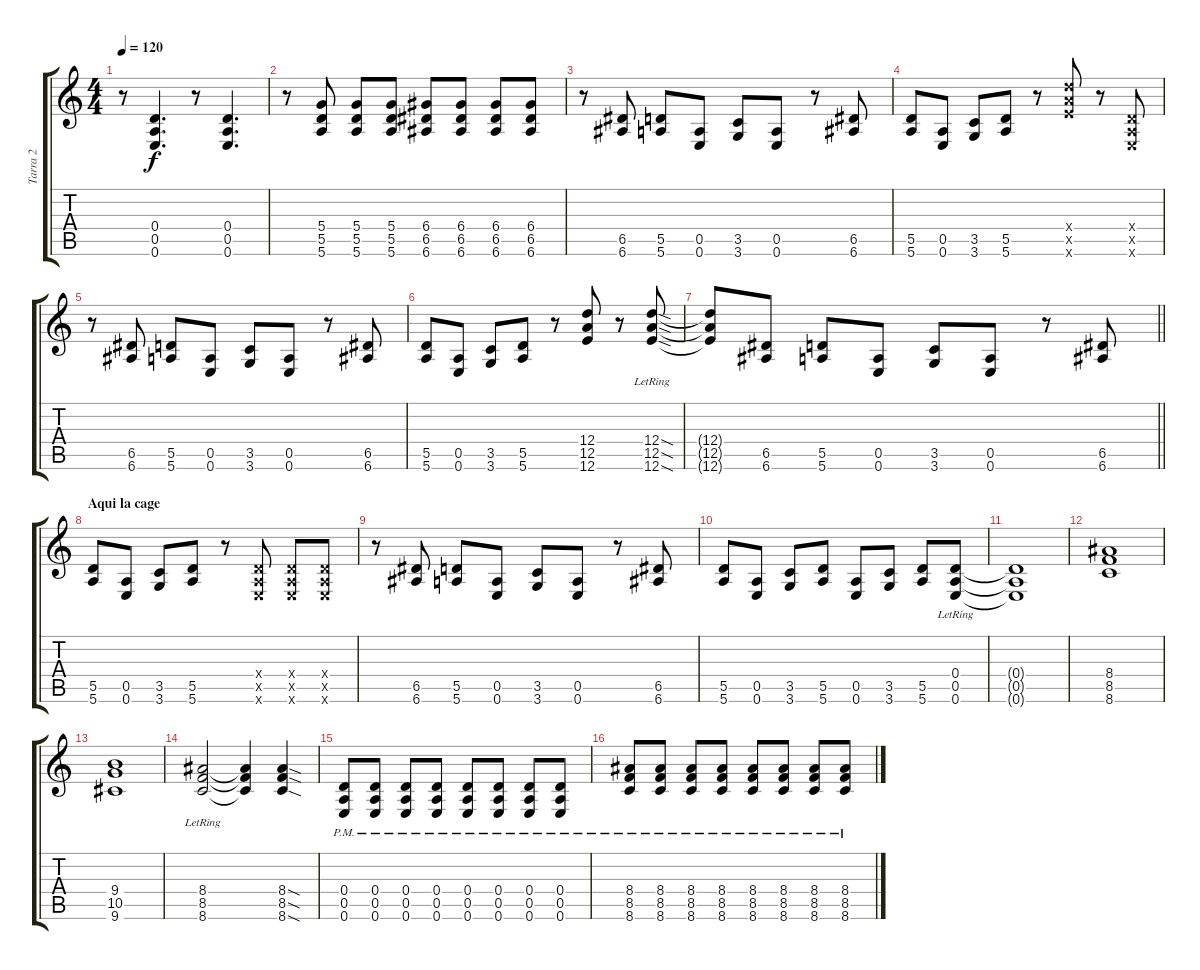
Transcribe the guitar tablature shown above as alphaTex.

\track ("Tarra 2" "Tarra 2") {instrument distortionguitar}
\staff {score tabs}
\tuning (E4 B3 G3 D3 A2 E2) {hide}
\ts (4 4)
\tempo 120
\clef g2
\ks c
r.8{dy f} (0.4 0.5 0.6).4{d} r.8 (0.4 0.5 0.6).4{d} |
r.8 (5.4 5.5 5.6).8 (5.4 5.5 5.6).8 (5.4 5.5 5.6).8 (6.4 6.5 6.6).8 (6.4 6.5 6.6).8 (6.4 6.5 6.6).8 (6.4 6.5 6.6).8 |
r.8 (6.5 6.6).8 (5.5 5.6).8 (0.5 0.6).8 (3.5 3.6).8 (0.5 0.6).8 r.8 (6.5 6.6).8 |
(5.5 5.6).8 (0.5 0.6).8 (3.5 3.6).8 (5.5 5.6).8 r.8 (12.4{x} 12.5{x} 12.6{x}).8 r.8 (0.4{x} 0.5{x} 0.6{x}).8 |
r.8 (6.5 6.6).8 (5.5 5.6).8 (0.5 0.6).8 (3.5 3.6).8 (0.5 0.6).8 r.8 (6.5 6.6).8 |
(5.5 5.6).8 (0.5 0.6).8 (3.5 3.6).8 (5.5 5.6).8 r.8 (12.4 12.5 12.6).8 r.8 (12.4{sod} 12.5{sod} 12.6{sod lr}).8 |
\barLineRight lightlight
(12.4{t} 12.5{t} 12.6{t}).8 (6.5 6.6).8 (5.5 5.6).8 (0.5 0.6).8 (3.5 3.6).8 (0.5 0.6).8 r.8 (6.5 6.6).8 |
\section ("" "Aqui la cage")
(5.5 5.6).8 (0.5 0.6).8 (3.5 3.6).8 (5.5 5.6).8 r.8 (0.4{x} 0.5{x} 0.6{x}).8 (0.4{x} 0.5{x} 0.6{x}).8 (0.4{x} 0.5{x} 0.6{x}).8 |
r.8 (6.5 6.6).8 (5.5 5.6).8 (0.5 0.6).8 (3.5 3.6).8 (0.5 0.6).8 r.8 (6.5 6.6).8 |
(5.5 5.6).8 (0.5 0.6).8 (3.5 3.6).8 (5.5 5.6).8 (0.5 0.6).8 (3.5 3.6).8 (5.5 5.6).8 (0.4 0.5{lr} 0.6).8 |
(0.4{t} 0.5{t} 0.6{t}).1 |
(8.4 8.5 8.6).1 |
(9.4 10.5 9.6).1 |
(8.4{lr} 8.5 8.6).2 (8.4{t} 8.5{t} 8.6{t}).4 (8.4{sod} 8.5{sod} 8.6{sod}).4 |
(0.4{pm} 0.5{pm} 0.6{pm}).8 (0.4{pm} 0.5{pm} 0.6{pm}).8 (0.4{pm} 0.5{pm} 0.6{pm}).8 (0.4{pm} 0.5{pm} 0.6{pm}).8 (0.4{pm} 0.5{pm} 0.6{pm}).8 (0.4{pm} 0.5{pm} 0.6{pm}).8 (0.4{pm} 0.5{pm} 0.6{pm}).8 (0.4{pm} 0.5{pm} 0.6{pm}).8 |
(8.4{pm} 8.5{pm} 8.6{pm}).8 (8.4{pm} 8.5{pm} 8.6{pm}).8 (8.4{pm} 8.5{pm} 8.6{pm}).8 (8.4{pm} 8.5{pm} 8.6{pm}).8 (8.4{pm} 8.5{pm} 8.6{pm}).8 (8.4{pm} 8.5{pm} 8.6{pm}).8 (8.4{pm} 8.5{pm} 8.6{pm}).8 (8.4{pm} 8.5{pm} 8.6{pm}).8
